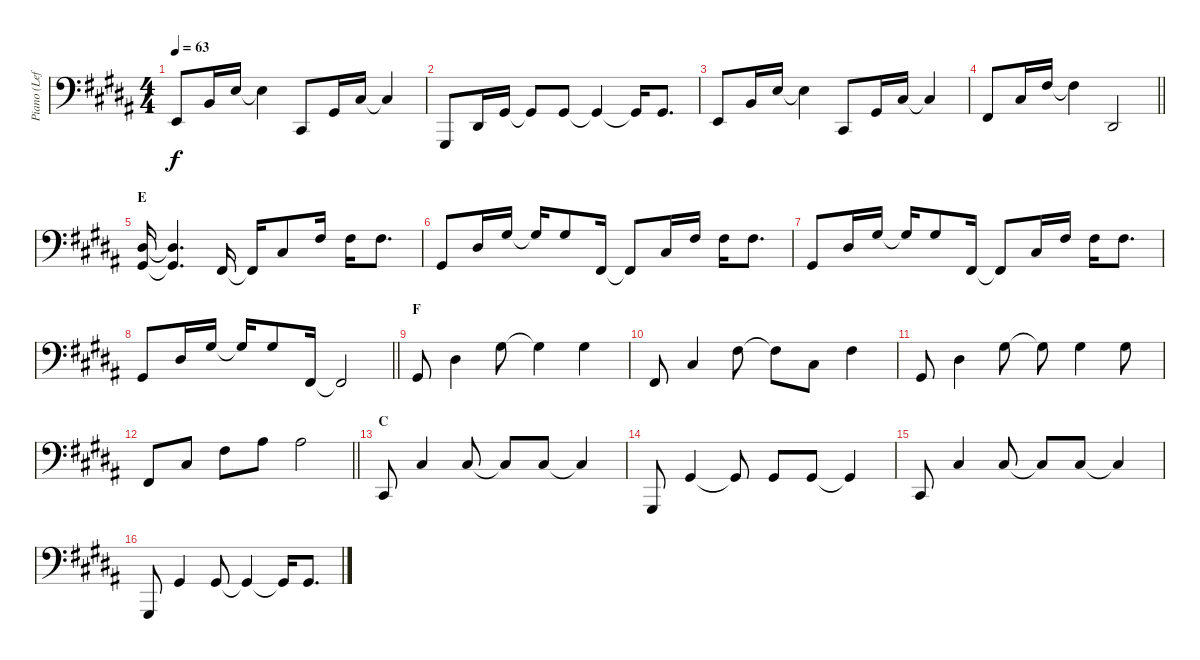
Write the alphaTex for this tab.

\track ("Piano (Left)" "Piano (Lef") {instrument acousticgrandpiano}
\staff {score}
\tuning (G2 D2 A1 E0) {hide}
\ts (4 4)
\tempo 63
\clef f4
\ks b
7.3.8{dy f} 4.1.16 9.1.16 9.1{t}.4 4.3.8 1.1.16 6.1.16 6.1{t}.4 |
16.4.8 6.3.16 6.2.16 6.2{t}.8 6.2.8 6.2{t}.4 6.2{t}.16 1.1.8{d} |
2.2.8 4.1.16 9.1.16 9.1{t}.4 4.3.8 1.1.16 6.1.16 6.1{t}.4 |
\barLineRight lightlight
4.2.8 6.1.16 11.1.16 11.1{t}.4 6.3.2 |
\section ("" "E")
(8.1 6.2).16 (8.1{t} 6.2{t}).4{d} 4.2.16 4.2{t}.16 6.1.8 11.1.16 11.1.16 11.1.8{d} |
11.3.8 8.1.16 13.1.16 13.1{t}.16 13.1.8 9.3.16 9.3{t}.8 6.1.16 11.1.16 11.1.16 11.1.8{d} |
11.3.8 8.1.16 13.1.16 13.1{t}.16 13.1.8 9.3.16 9.3{t}.8 6.1.16 11.1.16 11.1.16 11.1.8{d} |
\barLineRight lightlight
11.3.8 8.1.16 13.1.16 13.1{t}.16 13.1.8 9.3.16 9.3{t}.2 |
\section ("" "F")
6.2.8 8.1.4 13.1.8 13.1{t}.4 13.1.4 |
9.3.8 11.2.4 11.1.8 11.1{t}.8 11.2.8 11.1.4 |
11.3.8 8.1.4 13.1.8 13.1{t}.8 13.1.4 13.1.8 |
\barLineRight lightlight
9.3.8 11.2.8 11.1.8 15.1.8 15.1.2 |
\section ("" "C")
21.4.8 16.3.4 16.3.8 16.3{t}.8 16.3.8 16.3{t}.4 |
16.4.8 11.3.4 11.3{t}.8 11.3.8 11.3.8 11.3{t}.4 |
4.3.8 6.1.4 6.1.8 6.1{t}.8 6.1.8 6.1{t}.4 |
16.4.8 11.3.4 11.3.8 11.3{t}.4 11.3{t}.16 1.1.8{d}
